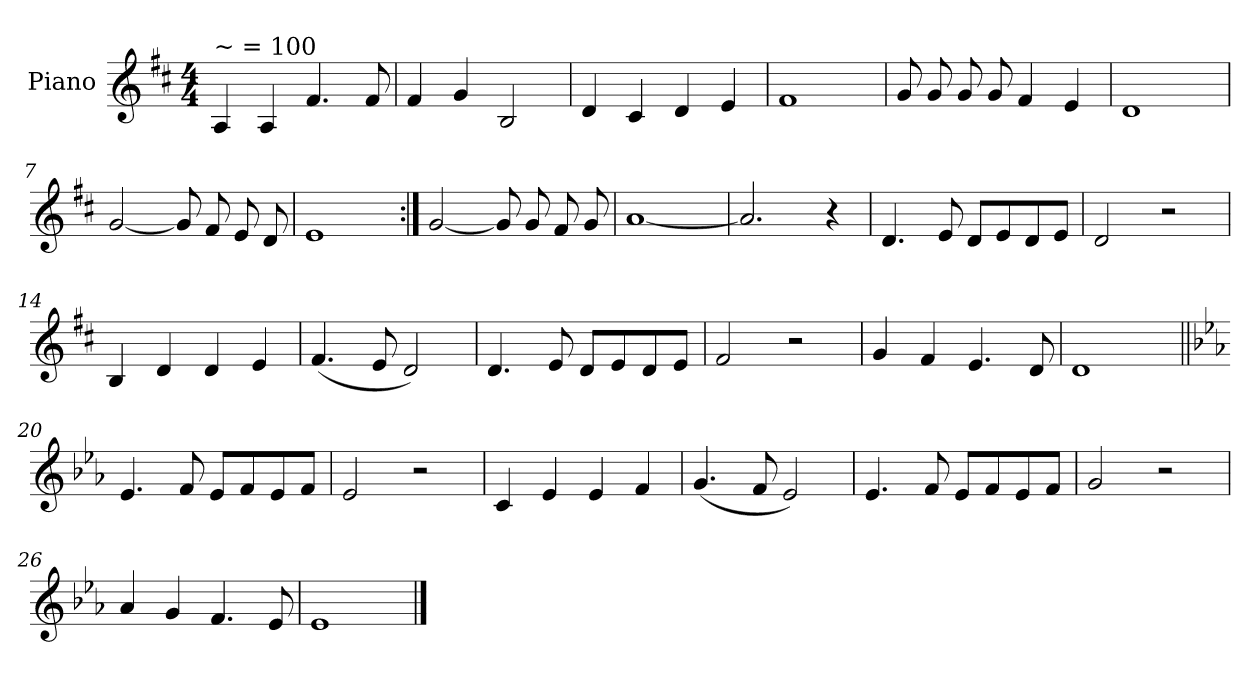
**kern
*part1
*staff1
*I"Piano
*I'Pno
*clefG2
*k[f#c#]
*M4/4
=1
!LO:TX:a:t=~ = 100
4A/
4A/
4.f#/
8f#/
=2
4f#/
4g/
2B/
=3
4d/
4c#/
4d/
4e/
=4
1f#
!!LO:LB:g=z
=5
8g/
8g/
8g/
8g/
4f#/
4e/
=6
1d
=7
[2g/
8g/]
8f#/
8e/
8d/
=8
1e
=9:|!
[2g/
8g/]
8g/
8f#/
8g/
=10
[1a
=11
2.a/]
4r
!!LO:LB:g=z
=12
4.d/
8e/
8d/L
8e/
8d/
8e/J
=13
2d/
2r
=14
4B/
4d/
4d/
4e/
=15
(4.f#/
8e/
2d/)
!!LO:LB:g=z
=16
4.d/
8e/
8d/L
8e/
8d/
8e/J
=17
2f#/
2r
=18
4g/
4f#/
4.e/
8d/
=19
1d
!!LO:LB:g=z
=20||
*k[b-e-a-]
4.e-/
8f/
8e-/L
8f/
8e-/
8f/J
=21
2e-/
2r
=22
4c/
4e-/
4e-/
4f/
=23
(4.g/
8f/
2e-/)
!!LO:LB:g=z
=24
4.e-/
8f/
8e-/L
8f/
8e-/
8f/J
=25
2g/
2r
=26
4a-/
4g/
4.f/
8e-/
=27
1e-
==
*-
